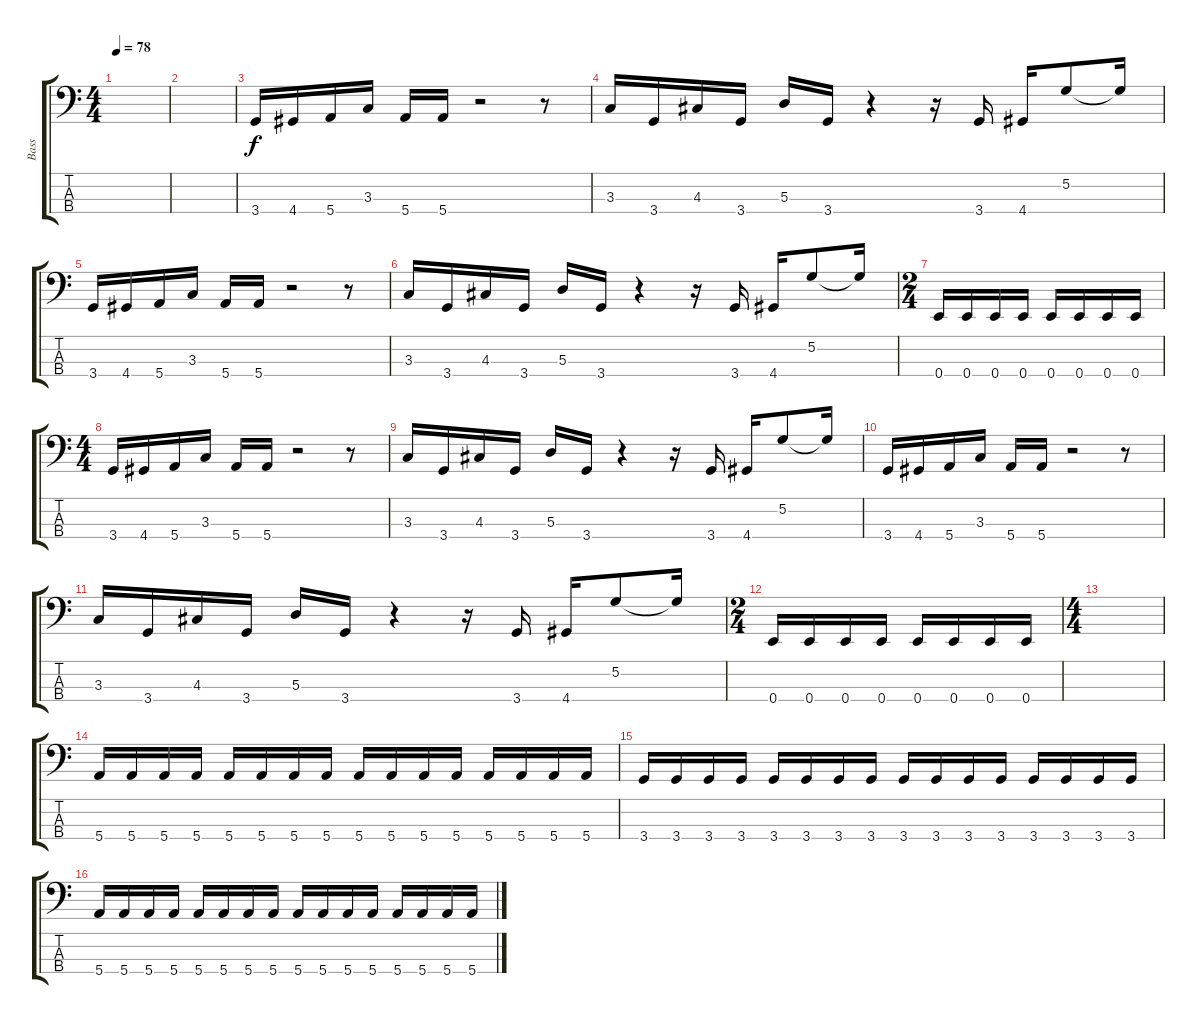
\track ("Bass" "Bass") {instrument electricbasspick}
\staff {score tabs}
\tuning (G2 D2 A1 E1) {hide}
\ts (4 4)
\tempo 78
\clef f4
\ks c
|
|
3.4.16 4.4.16 5.4.16 3.3.16 5.4.16 5.4.16 r.2 r.8 |
3.3.16 3.4.16 4.3.16 3.4.16 5.3.16 3.4.16 r.4 r.16 3.4.16 4.4.16 5.2.8 5.2{t}.16 |
3.4.16 4.4.16 5.4.16 3.3.16 5.4.16 5.4.16 r.2 r.8 |
3.3.16 3.4.16 4.3.16 3.4.16 5.3.16 3.4.16 r.4 r.16 3.4.16 4.4.16 5.2.8 5.2{t}.16 |
\ts (2 4)
0.4.16 0.4.16 0.4.16 0.4.16 0.4.16 0.4.16 0.4.16 0.4.16 |
\ts (4 4)
3.4.16 4.4.16 5.4.16 3.3.16 5.4.16 5.4.16 r.2 r.8 |
3.3.16 3.4.16 4.3.16 3.4.16 5.3.16 3.4.16 r.4 r.16 3.4.16 4.4.16 5.2.8 5.2{t}.16 |
3.4.16 4.4.16 5.4.16 3.3.16 5.4.16 5.4.16 r.2 r.8 |
3.3.16 3.4.16 4.3.16 3.4.16 5.3.16 3.4.16 r.4 r.16 3.4.16 4.4.16 5.2.8 5.2{t}.16 |
\ts (2 4)
0.4.16 0.4.16 0.4.16 0.4.16 0.4.16 0.4.16 0.4.16 0.4.16 |
\ts (4 4)
|
5.4.16 5.4.16 5.4.16 5.4.16 5.4.16 5.4.16 5.4.16 5.4.16 5.4.16 5.4.16 5.4.16 5.4.16 5.4.16 5.4.16 5.4.16 5.4.16 |
3.4.16 3.4.16 3.4.16 3.4.16 3.4.16 3.4.16 3.4.16 3.4.16 3.4.16 3.4.16 3.4.16 3.4.16 3.4.16 3.4.16 3.4.16 3.4.16 |
5.4.16 5.4.16 5.4.16 5.4.16 5.4.16 5.4.16 5.4.16 5.4.16 5.4.16 5.4.16 5.4.16 5.4.16 5.4.16 5.4.16 5.4.16 5.4.16
